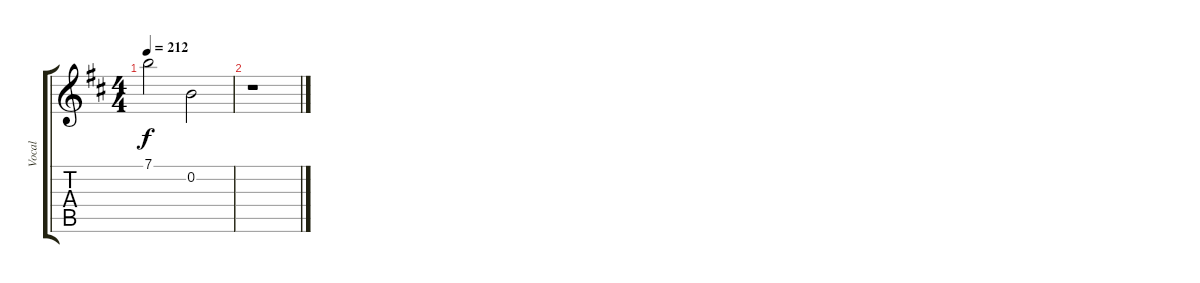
\track ("Vocal" "Vocal") {instrument electricguitarjazz}
\staff {score tabs}
\tuning (E4 B3 G3 D3 A2 E2) {hide}
\ts (4 4)
\tempo 212
\clef g2
\ks d
7.1{t}.2{dy f} 0.2.2 |
r.1
